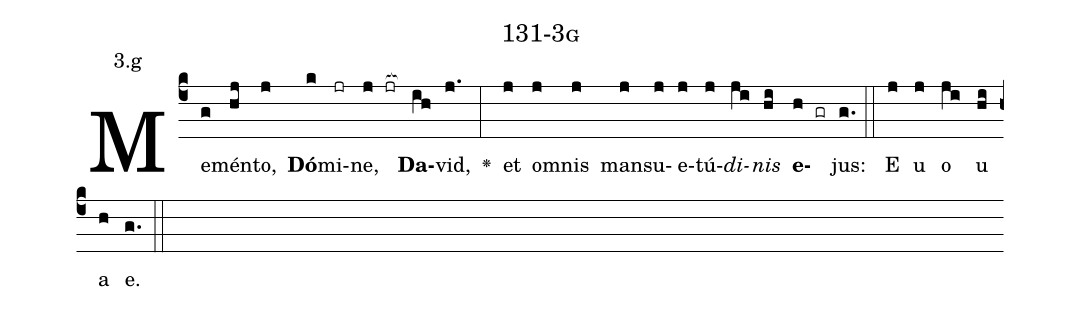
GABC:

name: 131-3g;
annotation: 3.g;
%%
(c4)Me(g)mén(hj)to,(j) <b>Dó</b>(k)mi(jr)ne,(j jr[ocb:1{]) <b>Da</b>(ih[ocb:0}])vid,(j.) <v>\greheightstar</v>(:) et(j) om(j)nis(j) man(j)su(j)e(j)tú(j)<i>di</i>(ji)<i>nis</i>(hi) <b>e</b>(h gr)jus:(g.) (::) E(j) u(j) o(ji) u(hi) a(h) e.(g.) (::)
